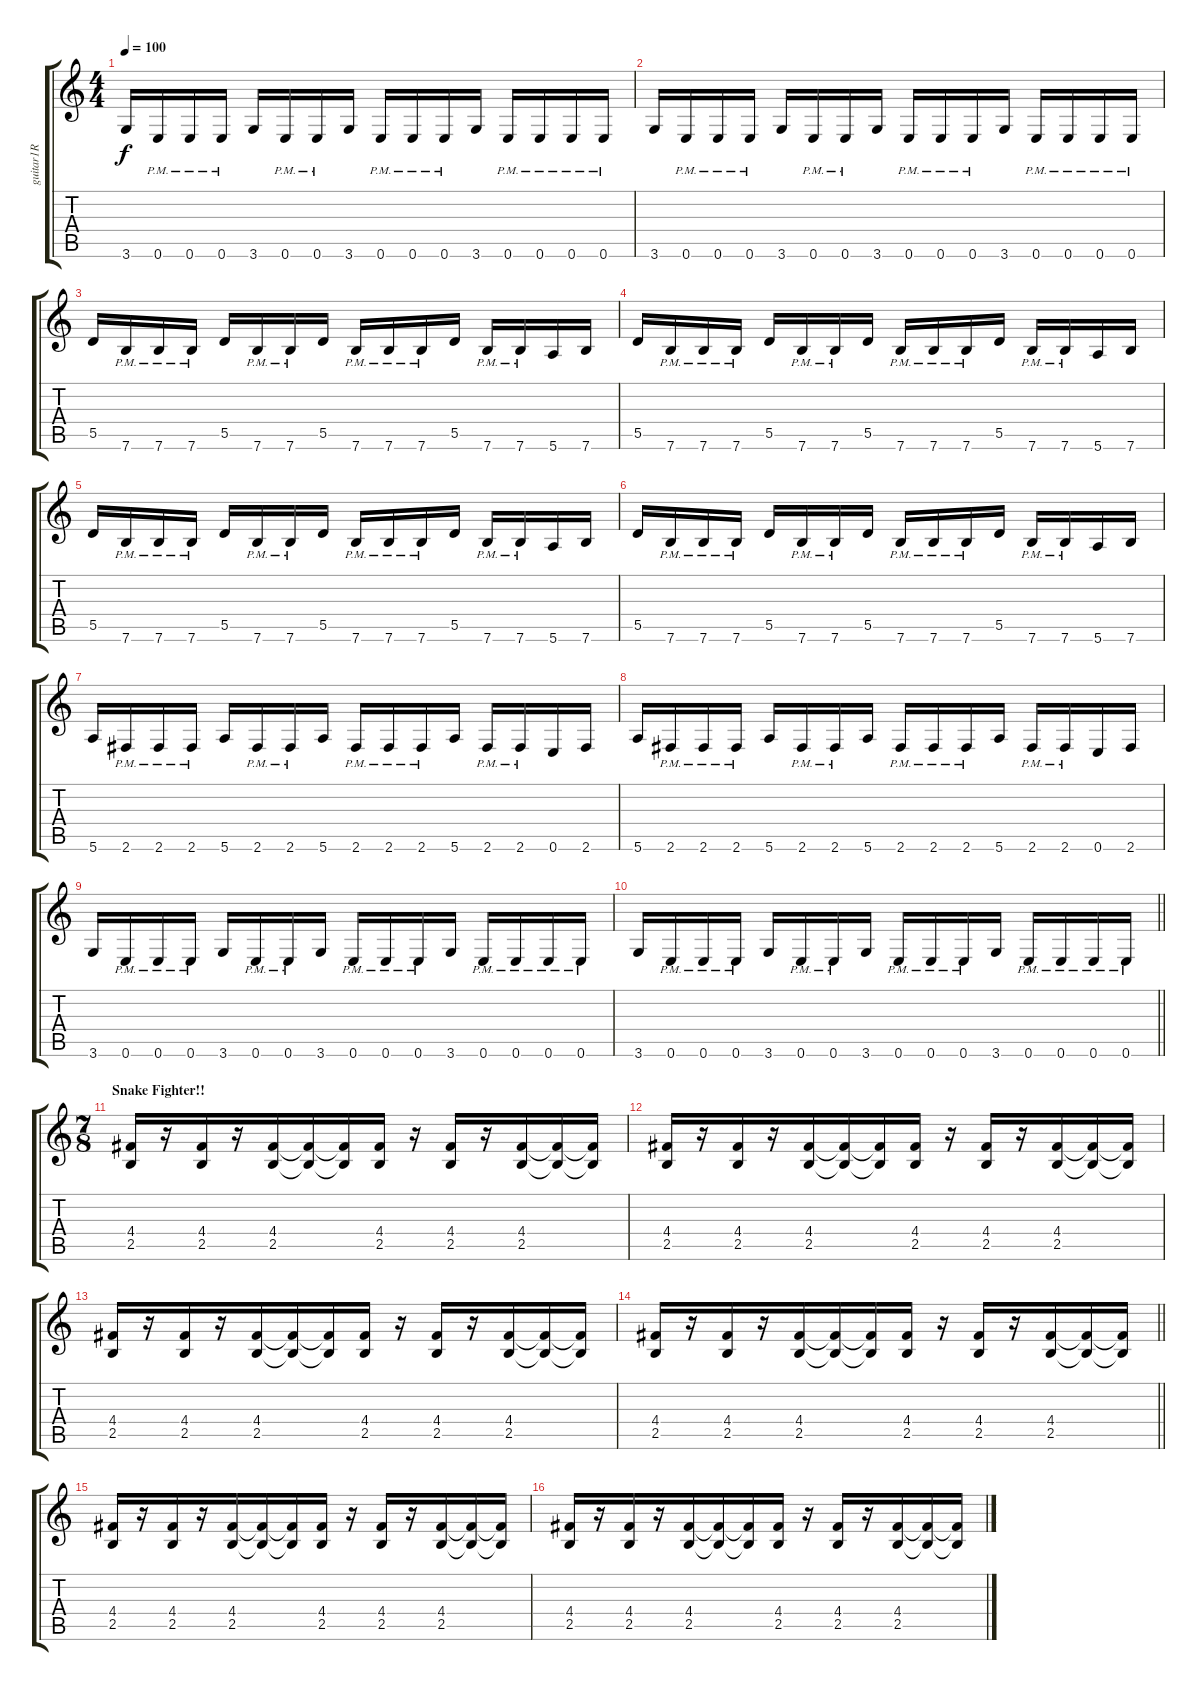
\track ("guitar1R" "guitar1R") {instrument distortionguitar}
\staff {score tabs}
\tuning (E4 B3 G3 D3 A2 E2) {hide}
\ts (4 4)
\tempo 100
\clef g2
\ks c
3.6.16{dy f} 0.6{pm}.16 0.6{pm}.16 0.6{pm}.16 3.6.16 0.6{pm}.16 0.6{pm}.16 3.6.16 0.6{pm}.16 0.6{pm}.16 0.6{pm}.16 3.6.16 0.6{pm}.16 0.6{pm}.16 0.6{pm}.16 0.6{pm}.16 |
3.6.16 0.6{pm}.16 0.6{pm}.16 0.6{pm}.16 3.6.16 0.6{pm}.16 0.6{pm}.16 3.6.16 0.6{pm}.16 0.6{pm}.16 0.6{pm}.16 3.6.16 0.6{pm}.16 0.6{pm}.16 0.6{pm}.16 0.6{pm}.16 |
5.5.16 7.6{pm}.16 7.6{pm}.16 7.6{pm}.16 5.5.16 7.6{pm}.16 7.6{pm}.16 5.5.16 7.6{pm}.16 7.6{pm}.16 7.6{pm}.16 5.5.16 7.6{pm}.16 7.6{pm}.16 5.6.16 7.6.16 |
5.5.16 7.6{pm}.16 7.6{pm}.16 7.6{pm}.16 5.5.16 7.6{pm}.16 7.6{pm}.16 5.5.16 7.6{pm}.16 7.6{pm}.16 7.6{pm}.16 5.5.16 7.6{pm}.16 7.6{pm}.16 5.6.16 7.6.16 |
5.5.16 7.6{pm}.16 7.6{pm}.16 7.6{pm}.16 5.5.16 7.6{pm}.16 7.6{pm}.16 5.5.16 7.6{pm}.16 7.6{pm}.16 7.6{pm}.16 5.5.16 7.6{pm}.16 7.6{pm}.16 5.6.16 7.6.16 |
5.5.16 7.6{pm}.16 7.6{pm}.16 7.6{pm}.16 5.5.16 7.6{pm}.16 7.6{pm}.16 5.5.16 7.6{pm}.16 7.6{pm}.16 7.6{pm}.16 5.5.16 7.6{pm}.16 7.6{pm}.16 5.6.16 7.6.16 |
5.6.16 2.6{pm}.16 2.6{pm}.16 2.6{pm}.16 5.6.16 2.6{pm}.16 2.6{pm}.16 5.6.16 2.6{pm}.16 2.6{pm}.16 2.6{pm}.16 5.6.16 2.6{pm}.16 2.6{pm}.16 0.6.16 2.6.16 |
5.6.16 2.6{pm}.16 2.6{pm}.16 2.6{pm}.16 5.6.16 2.6{pm}.16 2.6{pm}.16 5.6.16 2.6{pm}.16 2.6{pm}.16 2.6{pm}.16 5.6.16 2.6{pm}.16 2.6{pm}.16 0.6.16 2.6.16 |
3.6.16 0.6{pm}.16 0.6{pm}.16 0.6{pm}.16 3.6.16 0.6{pm}.16 0.6{pm}.16 3.6.16 0.6{pm}.16 0.6{pm}.16 0.6{pm}.16 3.6.16 0.6{pm}.16 0.6{pm}.16 0.6{pm}.16 0.6{pm}.16 |
\barLineRight lightlight
3.6.16 0.6{pm}.16 0.6{pm}.16 0.6{pm}.16 3.6.16 0.6{pm}.16 0.6{pm}.16 3.6.16 0.6{pm}.16 0.6{pm}.16 0.6{pm}.16 3.6.16 0.6{pm}.16 0.6{pm}.16 0.6{pm}.16 0.6{pm}.16 |
\ts (7 8)
\section ("" "Snake Fighter!! ")
(4.4 2.5).16 r.16 (4.4 2.5).16 r.16 (4.4 2.5).16 (4.4{t} 2.5{t}).16 (4.4{t} 2.5{t}).16 (4.4 2.5).16 r.16 (4.4 2.5).16 r.16 (4.4 2.5).16 (4.4{t} 2.5{t}).16 (4.4{t} 2.5{t}).16 |
(4.4 2.5).16 r.16 (4.4 2.5).16 r.16 (4.4 2.5).16 (4.4{t} 2.5{t}).16 (4.4{t} 2.5{t}).16 (4.4 2.5).16 r.16 (4.4 2.5).16 r.16 (4.4 2.5).16 (4.4{t} 2.5{t}).16 (4.4{t} 2.5{t}).16 |
(4.4 2.5).16 r.16 (4.4 2.5).16 r.16 (4.4 2.5).16 (4.4{t} 2.5{t}).16 (4.4{t} 2.5{t}).16 (4.4 2.5).16 r.16 (4.4 2.5).16 r.16 (4.4 2.5).16 (4.4{t} 2.5{t}).16 (4.4{t} 2.5{t}).16 |
\barLineRight lightlight
(4.4 2.5).16 r.16 (4.4 2.5).16 r.16 (4.4 2.5).16 (4.4{t} 2.5{t}).16 (4.4{t} 2.5{t}).16 (4.4 2.5).16 r.16 (4.4 2.5).16 r.16 (4.4 2.5).16 (4.4{t} 2.5{t}).16 (4.4{t} 2.5{t}).16 |
\section ("" "")
(4.4 2.5).16 r.16 (4.4 2.5).16 r.16 (4.4 2.5).16 (4.4{t} 2.5{t}).16 (4.4{t} 2.5{t}).16 (4.4 2.5).16 r.16 (4.4 2.5).16 r.16 (4.4 2.5).16 (4.4{t} 2.5{t}).16 (4.4{t} 2.5{t}).16 |
(4.4 2.5).16 r.16 (4.4 2.5).16 r.16 (4.4 2.5).16 (4.4{t} 2.5{t}).16 (4.4{t} 2.5{t}).16 (4.4 2.5).16 r.16 (4.4 2.5).16 r.16 (4.4 2.5).16 (4.4{t} 2.5{t}).16 (4.4{t} 2.5{t}).16
